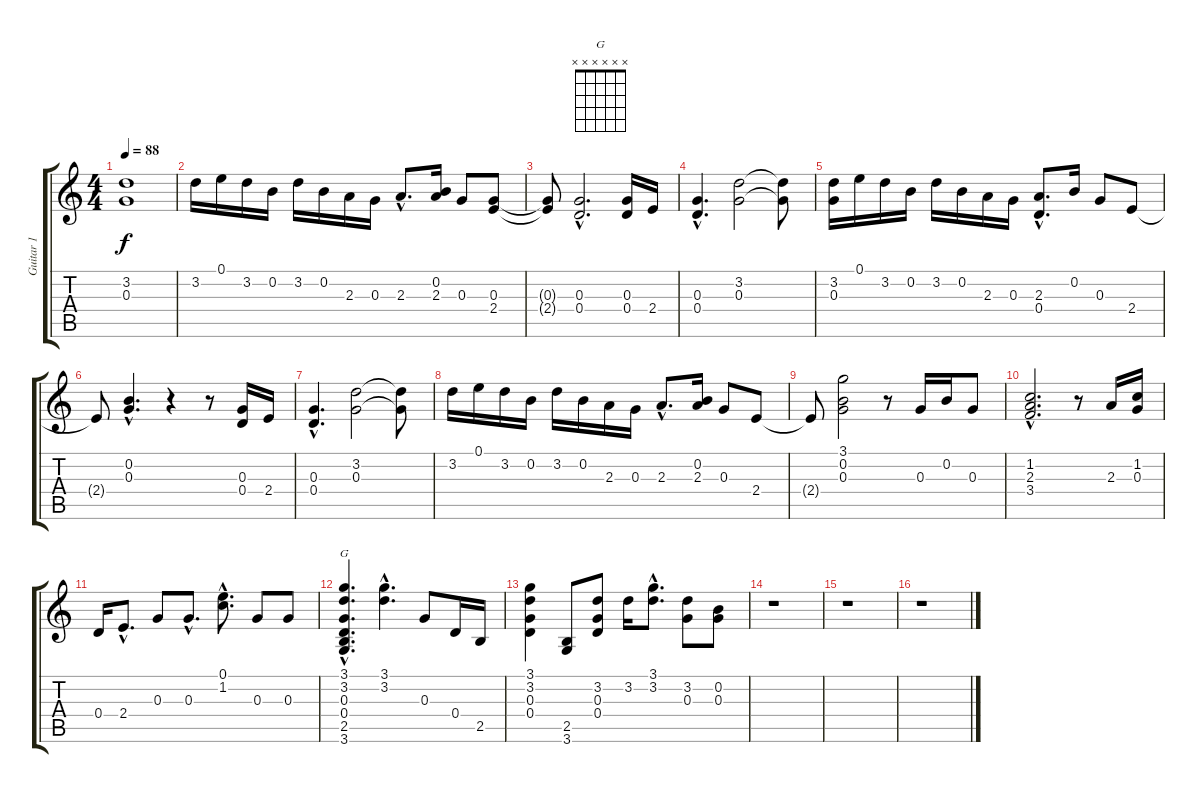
\track ("Guitar 1" "Guitar 1") {instrument electricguitarclean}
\staff {score tabs}
\tuning (E4 B3 G3 D3 A2 E2) {hide}
\chord ("G" x x x x x x) {firstfret 0}
\ts (4 4)
\tempo 88
\clef g2
\ks c
(3.2 0.3).1{dy f instrument electricguitarclean} |
3.2.16 0.1.16 3.2.16 0.2.16 3.2.16 0.2.16 2.3.16 0.3.16 2.3{hac}.8{d} (0.2 2.3).16 0.3.8 (0.3 2.4).8 |
(0.3{t} 2.4{t}).8 (0.3{hac} 0.4{hac}).2{d} (0.3 0.4).16 2.4.16 |
(0.3{hac} 0.4{hac}).4{d} (3.2 0.3).2 (3.2{t} 0.3{t}).8 |
(3.2 0.3).16 0.1.16 3.2.16 0.2.16 3.2.16 0.2.16 2.3.16 0.3.16 (2.3{hac} 0.4{hac}).8{d} 0.2.16 0.3.8 2.4.8 |
2.4{t}.8 (0.2{hac} 0.3{hac}).4{d} r.4 r.8 (0.3 0.4).16 2.4.16 |
(0.3{hac} 0.4{hac}).4{d} (3.2 0.3).2 (3.2{t} 0.3{t}).8 |
3.2.16 0.1.16 3.2.16 0.2.16 3.2.16 0.2.16 2.3.16 0.3.16 2.3{hac}.8{d} (0.2 2.3).16 0.3.8 2.4.8 |
2.4{t}.8 (3.1 0.2 0.3).2 r.8 0.3.16 0.2.16 0.3.8 |
(1.2{hac} 2.3{hac} 3.4{hac}).2{d} r.8 2.3.16 (1.2 0.3).16 |
0.4.16 2.4{hac}.8{d} 0.3.8 0.3{hac}.8{d} (0.1{hac} 1.2{hac}).8{d} 0.3.8 0.3.8 |
(3.1{hac} 3.2{hac} 0.3{hac} 0.4{hac} 2.5{hac} 3.6{hac}).4{d ch "G"} (3.1{hac} 3.2{hac}).4{d} 0.3.8 0.4.16 2.5.16 |
(3.1 3.2 0.3 0.4).4 (2.5 3.6).8 (3.2 0.3 0.4).8 3.2.16 (3.1{hac} 3.2{hac}).8{d} (3.2 0.3).8 (0.2 0.3).8 |
r.1 |
r.1 |
r.1
